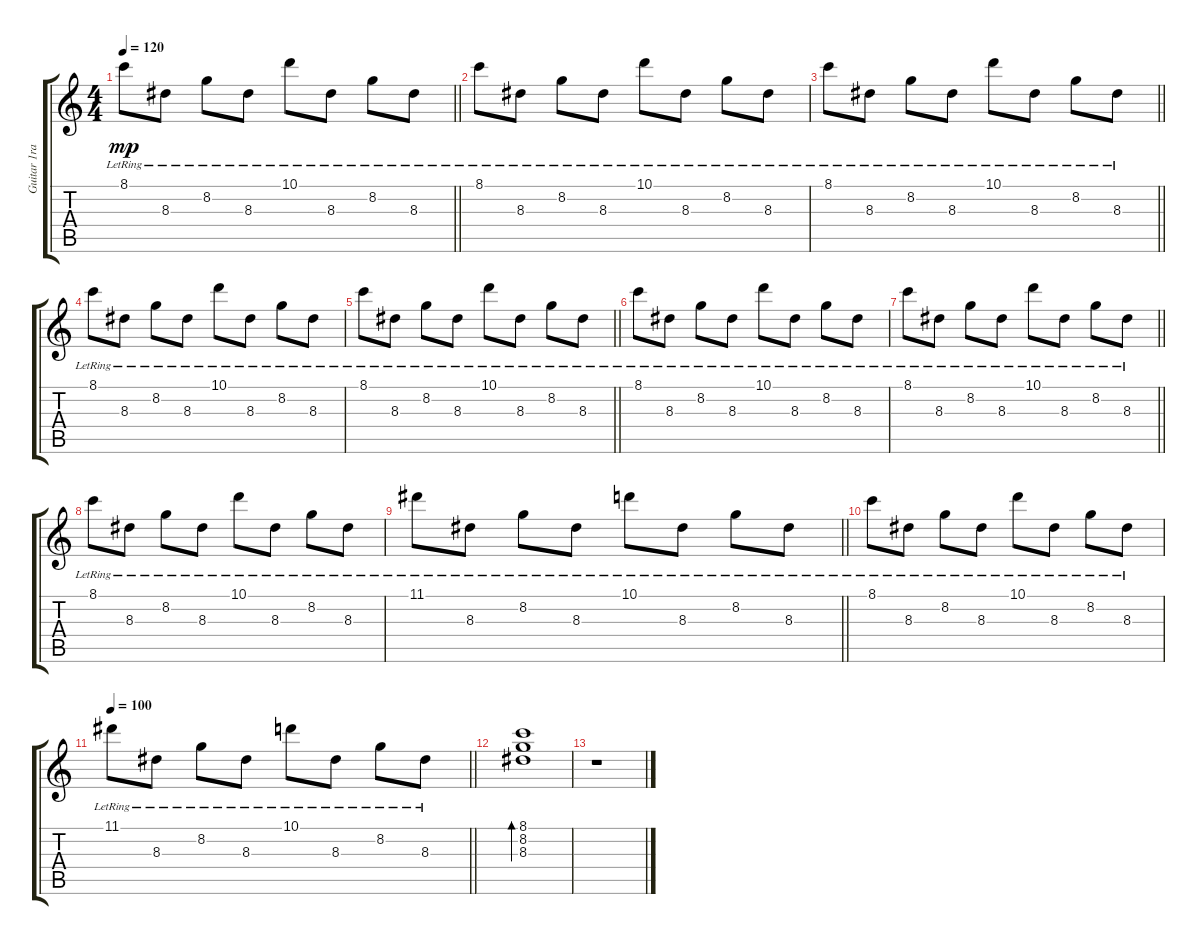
\track ("Guitar 1ra" "Guitar 1ra") {instrument electricguitarclean}
\staff {score tabs}
\tuning (E4 B3 G3 D3 A2 E2) {hide}
\ts (4 4)
\tempo 120
\clef g2
\barLineRight lightlight
\ks c
8.1{lr}.8{dy mp} 8.3{lr}.8 8.2{lr}.8 8.3{lr}.8 10.1{lr}.8 8.3{lr}.8 8.2{lr}.8 8.3{lr}.8 |
8.1{lr}.8 8.3{lr}.8 8.2{lr}.8 8.3{lr}.8 10.1{lr}.8 8.3{lr}.8 8.2{lr}.8 8.3{lr}.8 |
\barLineRight lightlight
8.1{lr}.8 8.3{lr}.8 8.2{lr}.8 8.3{lr}.8 10.1{lr}.8 8.3{lr}.8 8.2{lr}.8 8.3{lr}.8 |
8.1{lr}.8 8.3{lr}.8 8.2{lr}.8 8.3{lr}.8 10.1{lr}.8 8.3{lr}.8 8.2{lr}.8 8.3{lr}.8 |
\barLineRight lightlight
8.1{lr}.8 8.3{lr}.8 8.2{lr}.8 8.3{lr}.8 10.1{lr}.8 8.3{lr}.8 8.2{lr}.8 8.3{lr}.8 |
8.1{lr}.8 8.3{lr}.8 8.2{lr}.8 8.3{lr}.8 10.1{lr}.8 8.3{lr}.8 8.2{lr}.8 8.3{lr}.8 |
\barLineRight lightlight
8.1{lr}.8 8.3{lr}.8 8.2{lr}.8 8.3{lr}.8 10.1{lr}.8 8.3{lr}.8 8.2{lr}.8 8.3{lr}.8 |
8.1{lr}.8 8.3{lr}.8 8.2{lr}.8 8.3{lr}.8 10.1{lr}.8 8.3{lr}.8 8.2{lr}.8 8.3{lr}.8 |
\barLineRight lightlight
11.1{lr}.8 8.3{lr}.8 8.2{lr}.8 8.3{lr}.8 10.1{lr}.8 8.3{lr}.8 8.2{lr}.8 8.3{lr}.8 |
8.1{lr}.8 8.3{lr}.8 8.2{lr}.8 8.3{lr}.8 10.1{lr}.8 8.3{lr}.8 8.2{lr}.8 8.3{lr}.8 |
\tempo 100
\barLineRight lightlight
11.1{lr}.8 8.3{lr}.8 8.2{lr}.8 8.3{lr}.8 10.1{lr}.8 8.3{lr}.8 8.2{lr}.8 8.3{lr}.8 |
(8.1 8.2 8.3).1{bd 480} |
r.1
